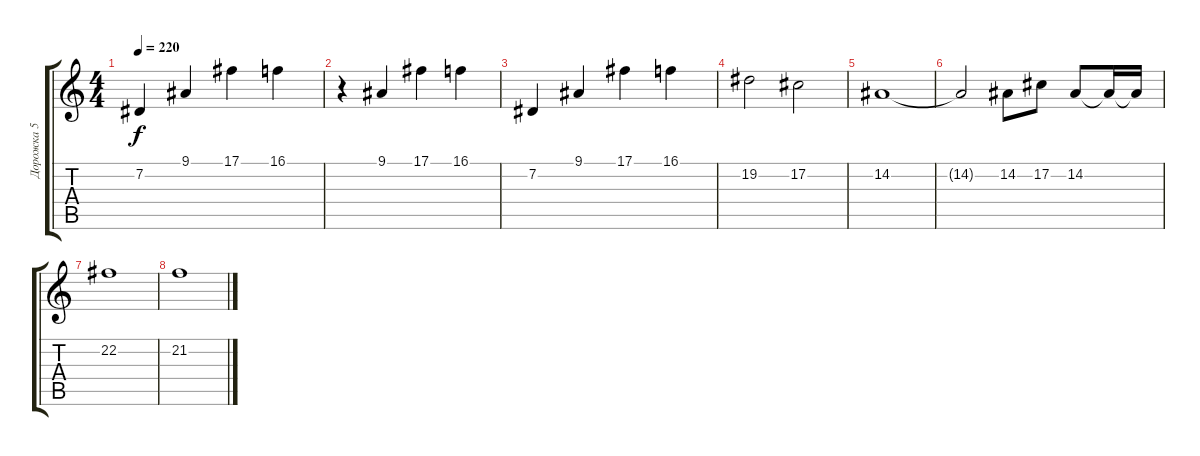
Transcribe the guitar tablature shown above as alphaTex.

\track ("Дорожка 5" "Дорожка 5") {instrument stringensemble1}
\staff {score tabs}
\tuning (Db4 Ab3 E3 B2 Gb2 B1) {hide}
\ts (4 4)
\tempo 220
\clef g2
\ks c
7.2.4{dy f} 9.1.4 17.1.4 16.1.4 |
r.4 9.1.4 17.1.4 16.1.4 |
7.2.4 9.1.4 17.1.4 16.1.4 |
19.2.2 17.2.2 |
14.2.1 |
14.2{t}.2 14.2.8 17.2.8 14.2.8 14.2{t}.16 14.2{t}.16 |
22.2.1 |
21.2.1
